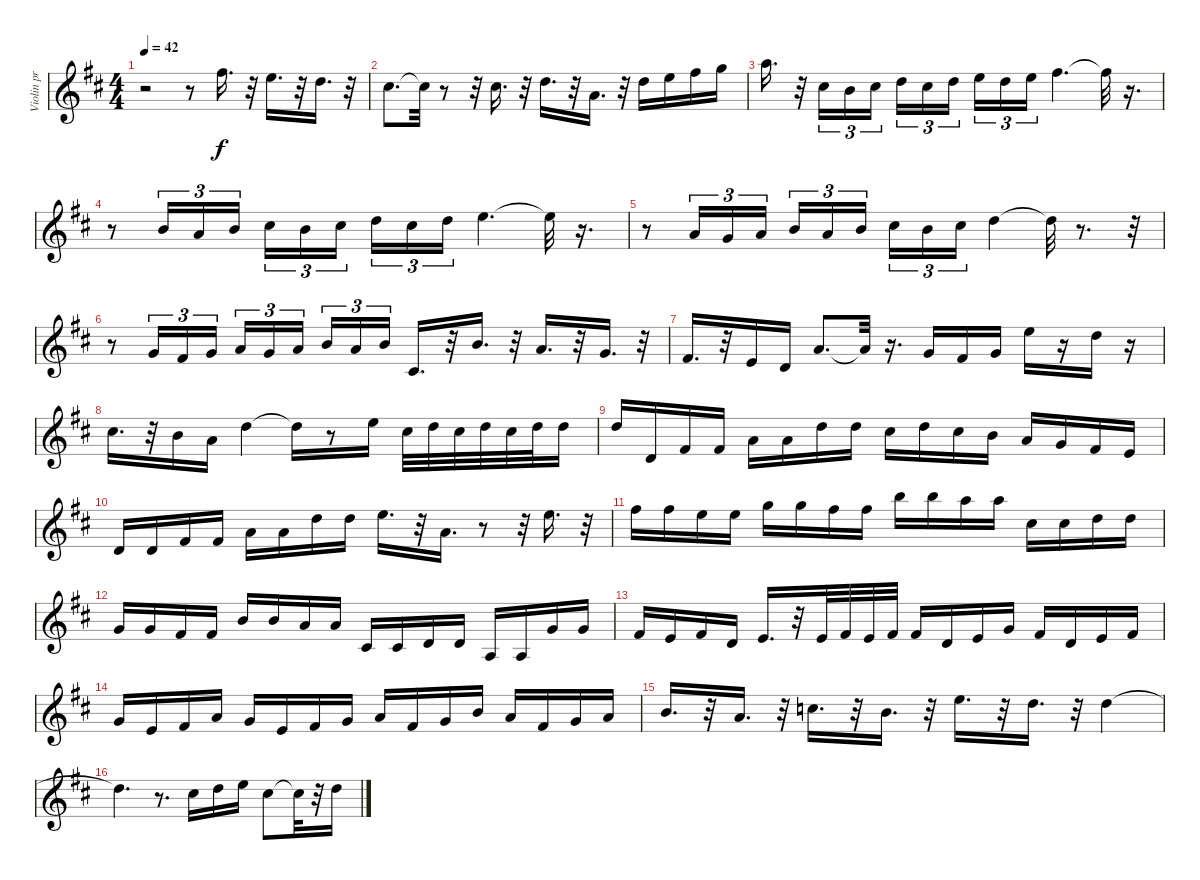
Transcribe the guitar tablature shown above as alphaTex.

\track ("Violin pr" "Violin pr") {mute instrument violin}
\staff {score}
\tuning (E4 B3 G3 D3 A2 E2) {hide}
\ts (4 4)
\tempo 42
\clef g2
\ks d
r.2{dy f} r.8 14.1.16{d} r.32 12.1.16{d} r.32 10.1.16{d} r.32 |
9.1.8{d} 9.1{t}.32 r.8 r.32 9.1.16{d} r.32 10.1.16{d} r.32 10.2.16{d} r.32 10.1.16 12.1.16 14.1.16 15.1.16 |
17.1.16{d} r.32 14.2.16{tu (3 2)} 16.3.16{tu (3 2)} 14.2.16{tu (3 2)} 15.2.16{tu (3 2)} 14.2.16{tu (3 2)} 15.2.16{tu (3 2) beam splitsecondary} 12.1.16{tu (3 2)} 10.1.16{tu (3 2)} 12.1.16{tu (3 2)} 14.1.4{d} 14.1{t}.32 r.16{d} |
r.8 12.2.16{tu (3 2)} 14.3.16{tu (3 2)} 12.2.16{tu (3 2)} 14.2.16{tu (3 2)} 12.2.16{tu (3 2)} 14.2.16{tu (3 2) beam splitsecondary} 15.2.16{tu (3 2)} 14.2.16{tu (3 2)} 15.2.16{tu (3 2)} 12.1.4{d} 12.1{t}.32 r.16{d} |
r.8 14.3.16{tu (3 2)} 12.3.16{tu (3 2)} 14.3.16{tu (3 2)} 12.2.16{tu (3 2)} 14.3.16{tu (3 2)} 12.2.16{tu (3 2) beam splitsecondary} 14.2.16{tu (3 2)} 12.2.16{tu (3 2)} 14.2.16{tu (3 2)} 15.2.4 15.2{t}.32 r.8{d} r.32 |
r.8 12.3.16{tu (3 2)} 11.3.16{tu (3 2)} 12.3.16{tu (3 2)} 10.2.16{tu (3 2)} 12.3.16{tu (3 2)} 10.2.16{tu (3 2) beam splitsecondary} 12.2.16{tu (3 2)} 10.2.16{tu (3 2)} 12.2.16{tu (3 2)} 11.4.16{d} r.32 12.2.16{d} r.32 10.2.16{d} r.32 12.3.16{d} r.32 |
11.3.16{d} r.32 9.3.16 7.3.16 5.1.8{d} 5.1{t}.32 r.16{d} 3.1.16 2.1.16 3.1.16 12.1.16 r.16 10.1.16 r.16 |
9.1.16{d} r.32 7.1.16 5.1.16 10.1.4 10.1{t}.16 r.8 12.1.16 9.1.32 10.1.32 9.1.32 10.1.32 9.1.32 10.1.32 10.1.16 |
10.1.16 7.3.16 7.2.16 7.2.16 5.1.16 5.1.16 10.1.16 10.1.16 9.1.16 10.1.16 9.1.16 7.1.16 5.1.16 3.1.16 2.1.16 0.1.16 |
3.2.16 3.2.16 2.1.16 2.1.16 5.1.16 5.1.16 10.1.16 10.1.16 12.1.16{d} r.32 10.2.16{d} r.8 r.32 12.1.16{d} r.32 |
14.1.16 14.1.16 12.1.16 12.1.16 15.1.16 15.1.16 14.1.16 14.1.16 19.1.16 19.1.16 17.1.16 17.1.16 18.3.16 18.3.16 19.3.16 19.3.16 |
17.4.16 17.4.16 16.4.16 16.4.16 16.3.16 16.3.16 14.3.16 14.3.16 11.4.16 11.4.16 12.4.16 12.4.16 12.5.16 12.5.16 12.3.16 12.3.16 |
11.3.16 9.3.16 11.3.16 12.4.16 0.1.16{d} r.32 0.1.32 2.1.32 0.1.32 2.1.32 2.1.16 3.2.16 0.1.16 3.1.16 2.1.16 3.2.16 0.1.16 2.1.16 |
3.1.16 0.1.16 2.1.16 5.1.16 3.1.16 0.1.16 2.1.16 3.1.16 5.1.16 2.1.16 3.1.16 7.1.16 5.1.16 7.2.16 8.2.16 5.1.16 |
7.1.16{d} r.32 5.1.16{d} r.32 8.1.16{d} r.32 7.1.16{d} r.32 12.1.16{d} r.32 10.1.16{d} r.32 10.1.4 |
10.1{t}.4{d} r.8{d} 9.1.16 10.1.16 12.1.16 9.1.8 9.1{t}.32 r.32 10.1.16
